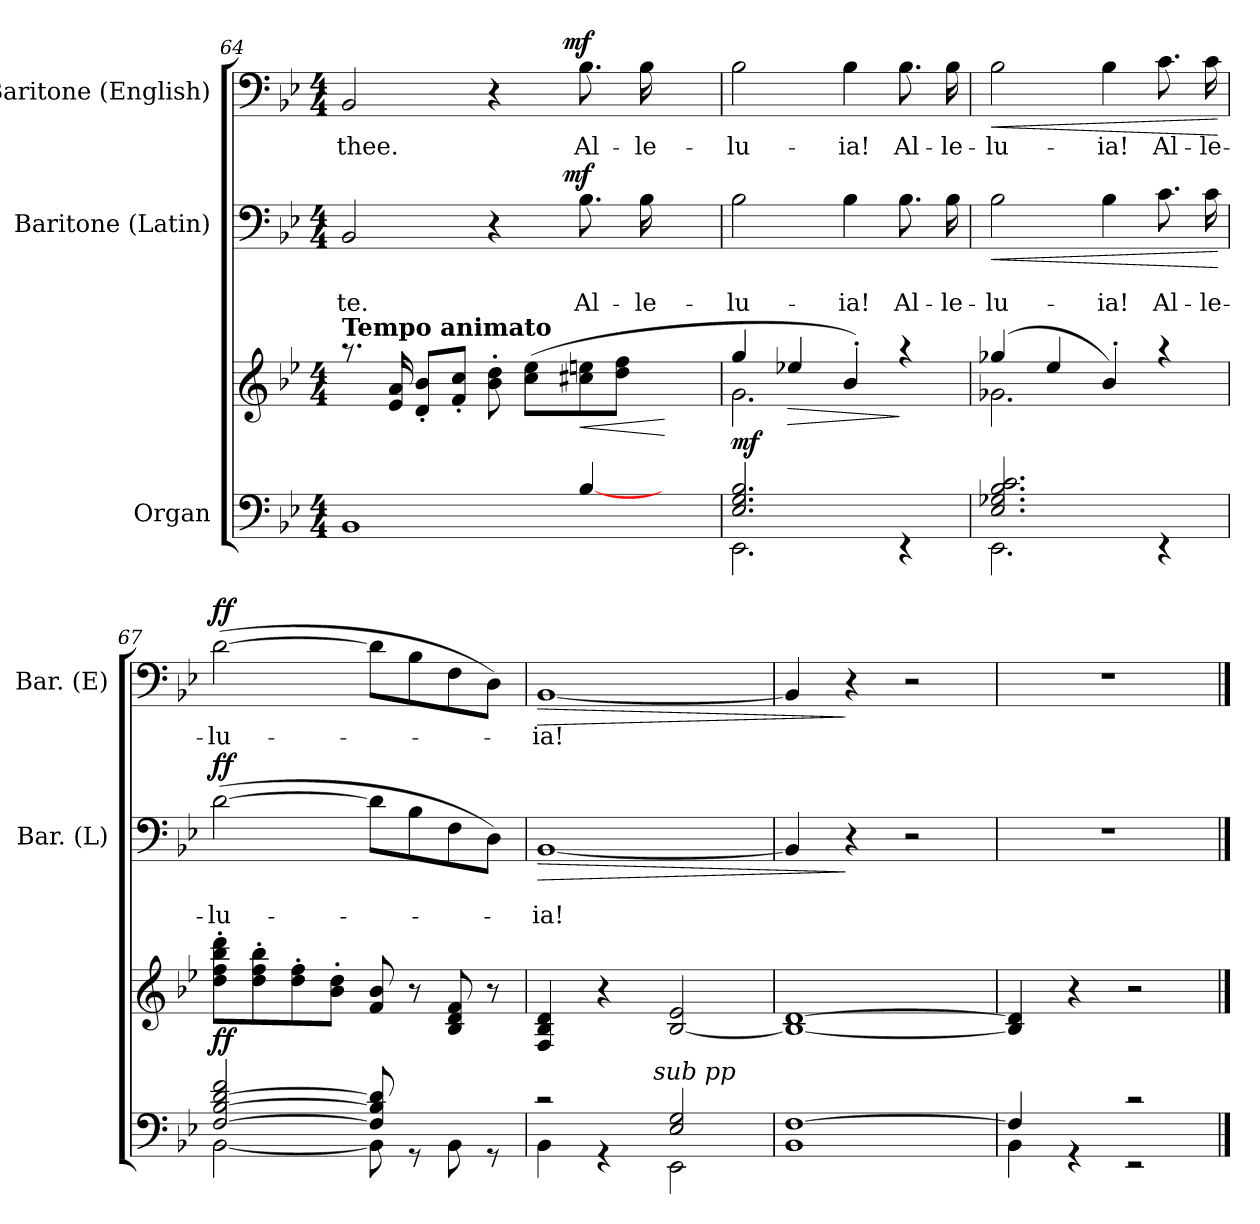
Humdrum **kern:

**kern	**kern	**dynam	**kern	**text	**text	**dynam	**kern	**text	**dynam
*part3	*part3	*part3	*part2	*part2	*part2	*part2	*part1	*part1	*part1
*staff4	*staff3	*staff3/4	*staff2	*staff2	*staff2	*staff2	*staff1	*staff1	*staff1
*I"Organ	*	*	*I"Baritone (Latin)	*	*	*	*I"Baritone (English)	*	*
*	*	*	*I'Bar. (L)	*	*	*	*I'Bar. (E)	*	*
*clefF4	*clefG2	*	*clefF4	*	*	*	*clefF4	*	*
*k[b-e-]	*k[b-e-]	*	*k[b-e-]	*	*	*	*k[b-e-]	*	*
*B-:	*B-:	*	*B-:	*	*	*	*B-:	*	*
*M4/4	*M4/4	*	*M4/4	*	*	*	*M4/4	*	*
=64	=64	=64	=64	=64	=64	=64	=64	=64	=64
*^	*^	*	*	*	*	*	*	*	*
!	!	!LO:TX:a:B:t=Tempo animato	!	!	!	!	!	!	!	!	!
!	!	!	!	!	!	!	!LO:LY:b	!	!	!LO:LY:b	!
*	*	*	*	*	*^	*	*	*	*^	*	*
1BB-	2.ryy	8.raa	2ryy	.	2BB-/	2ryy	.	te.	.	2BB-/	2ryy	thee.	.
.	.	16e-/ 16a/	.	.	.	.	.	.	.	.	.	.	.
.	.	8d/'> 8b-/'>L	.	.	.	.	.	.	.	.	.	.	.
.	.	8f/'> 8cc/'>J	.	.	.	.	.	.	.	.	.	.	.
.	.	8b-\'< 8dd\'<	8ryy	.	4r	8..ryy	.	.	.	4r	8..ryy	.	.
.	.	32ryy	(>8cc\ 8ee-\L	.	.	.	.	.	.	.	.	.	.
.	.	2ryy	.	.	.	.	.	.	.	.	.	.	.
!	!	!	!	!	!	!	!	!	!LO:DY:a	!	!	!	!LO:DY:a
.	.	.	.	.	.	4...ryy	.	.	mf	.	4...ryy	.	mf
!	!	!	!	!LO:HP:b	!	!	!	!LO:LY:b	!	!	!	!LO:LY:b	!
.	[>4B-/	.	8cc#X\ 8een\	<	8.B-\	.	.	Al-	.	8.B-\	.	Al-	.
.	.	.	8dd\ 8ff\J	.	.	.	.	.	.	.	.	.	.
!	!	!	!	!	!	!	!	!LO:LY:b	!	!	!	!LO:LY:b	!
.	.	.	.	.	16B-\	.	.	-le-	.	16B-\	.	-le-	.
8.ryy	8.ryy	.	8.ryy	[	8.ryy	.	.	.	.	8.ryy	.	.	.
.	.	32ryy	.	.	.	.	.	.	.	.	.	.	.
=65	=65	=65	=65	=65	=65	=65	=65	=65	=65	=65	=65	=65	=65
!	!	!	!	!LO:DY:b	!	!	!	!LO:LY:b	!	!	!	!LO:LY:b	!
*	*	*	*	*	*v	*v	*	*	*	*	*	*	*
*	*	*	*	*	*	*	*	*	*v	*v	*	*
2.E-/ 2.G/ 2.B-/	2.EE-\	4gg/	2.g\	mf	2B-\	.	-lu-	.	2B-\	-lu-	.
!	!	!	!	!LO:HP:b	!	!	!	!	!	!	!
.	.	4ee-X/	.	>	.	.	.	.	.	.	.
!	!	!	!	!	!	!	!LO:LY:b	!	!	!LO:LY:b	!
.	.	4b-'>/)	.	.	4B-\	.	-ia!	.	4B-\	-ia!	.
!	!	!	!	!	!	!	!LO:LY:b	!	!	!LO:LY:b	!
4rEE	4ryy	4raa	4ryy	]	8.B-\	.	Al-	.	8.B-\	Al-	.
!	!	!	!	!	!	!	!LO:LY:b	!	!	!LO:LY:b	!
.	.	.	.	.	16B-\	.	-le-	.	16B-\	-le-	.
!!LO:PB:g=z
=66	=66	=66	=66	=66	=66	=66	=66	=66	=66	=66	=66
!	!	!	!	!	!	!	!LO:LY:b	!LO:HP:b	!	!LO:LY:b	!LO:HP:b
2.E-/ 2.G-X/ 2.B-/ 2.c/	2.EE-\	(4gg-X/	2.g-X\	.	2B-\	.	-lu-	<	2B-\	-lu-	<
.	.	4ee-/	.	.	.	.	.	.	.	.	.
!	!	!	!	!	!	!	!LO:LY:b	!	!	!LO:LY:b	!
.	.	4b-'>/)	.	.	4B-\	.	-ia!	.	4B-\	-ia!	.
!	!	!	!	!	!	!	!LO:LY:b	!	!	!LO:LY:b	!
4rEE	4ryy	4raa	4ryy	.	8.c\	.	Al-	.	8.c\	Al-	.
!	!	!	!	!	!	!	!LO:LY:b	!	!	!LO:LY:b	!
.	.	.	.	.	16c\	.	-le-	.	16c\	-le-	.
*v	*v	*	*	*	*	*	*	*	*	*	*
*	*v	*v	*	*	*	*	*	*	*	*
.	.	.	.	.	.	[	.	.	[
=67	=67	=67	=67	=67	=67	=67	=67	=67	=67
*^	*	*	*	*	*	*	*	*	*
!	!	!	!LO:DY:b	!	!	!LO:LY:b	!LO:DY:a	!	!LO:LY:b	!LO:DY:a
[>2F/ [>2B-/ [>2d/ 2f/	[<2BB-\	8dd\'> 8ff\'> 8bb-\'> 8ddd\'>L	ff	(>[>2d\	.	-lu-	ff	(>[>2d\	-lu-	ff
.	.	8dd\'> 8ff\'> 8bb-\'>	.	.	.	.	.	.	.	.
.	.	8dd\'> 8ff\'>	.	.	.	.	.	.	.	.
.	.	8b-\'> 8dd\'>J	.	.	.	.	.	.	.	.
8F/] 8B-/] 8d/]	8BB-\]	8f/ 8b-/	.	8d\L]	.	.	.	8d\L]	.	.
8rGG	8ryy	8r	.	8B-\	.	.	.	8B-\	.	.
4ryy	8BB-\	8B-/ 8d/ 8f/	.	8F\	.	.	.	8F\	.	.
.	8rGG	8r	.	8D\J)	.	.	.	8D\J)	.	.
=68	=68	=68	=68	=68	=68	=68	=68	=68	=68	=68
!	!	!	!	!	!	!LO:LY:b	!LO:HP:b	!	!LO:LY:b	!LO:HP:b
*	*^	*	*	*	*	*	*	*	*	*
2rc	4BB-\	4...ryy	4F/ 4B-/ 4d/	.	[<1BB-	.	-ia!	>	[<1BB-	-ia!	>
.	4rGG	.	4r	.	.	.	.	.	.	.	.
!	!	!LO:TX:a:i:t=sub pp	!	!	!	!	!	!	!	!	!
.	.	2ryy	.	.	.	.	.	.	.	.	.
2E-/ 2G/	2EE-\	.	[<2B-/ 2e-/	.	.	.	.	.	.	.	.
.	.	32ryy	.	.	.	.	.	.	.	.	.
*v	*v	*v	*	*	*	*	*	*	*	*	*
=69	=69	=69	=69	=69	=69	=69	=69	=69	=69
1BB- [>1F	1B-_ [>1d	.	4BB-/]	.	.	.	4BB-/]	.	.
.	.	.	4r	.	.	]	4r	.	]
.	.	.	2r	.	.	.	2r	.	.
=70	=70	=70	=70	=70	=70	=70	=70	=70	=70
*^	*	*	*	*	*	*	*	*	*
4F/]	4BB-\	4B-/] 4d/]	.	1r	.	.	.	1r	.	.
4rGG	4ryy	4r	.	.	.	.	.	.	.	.
2rc	2rEE	2r	.	.	.	.	.	.	.	.
*v	*v	*	*	*	*	*	*	*	*	*
==	==	==	==	==	==	==	==	==	==
*-	*-	*-	*-	*-	*-	*-	*-	*-	*-
